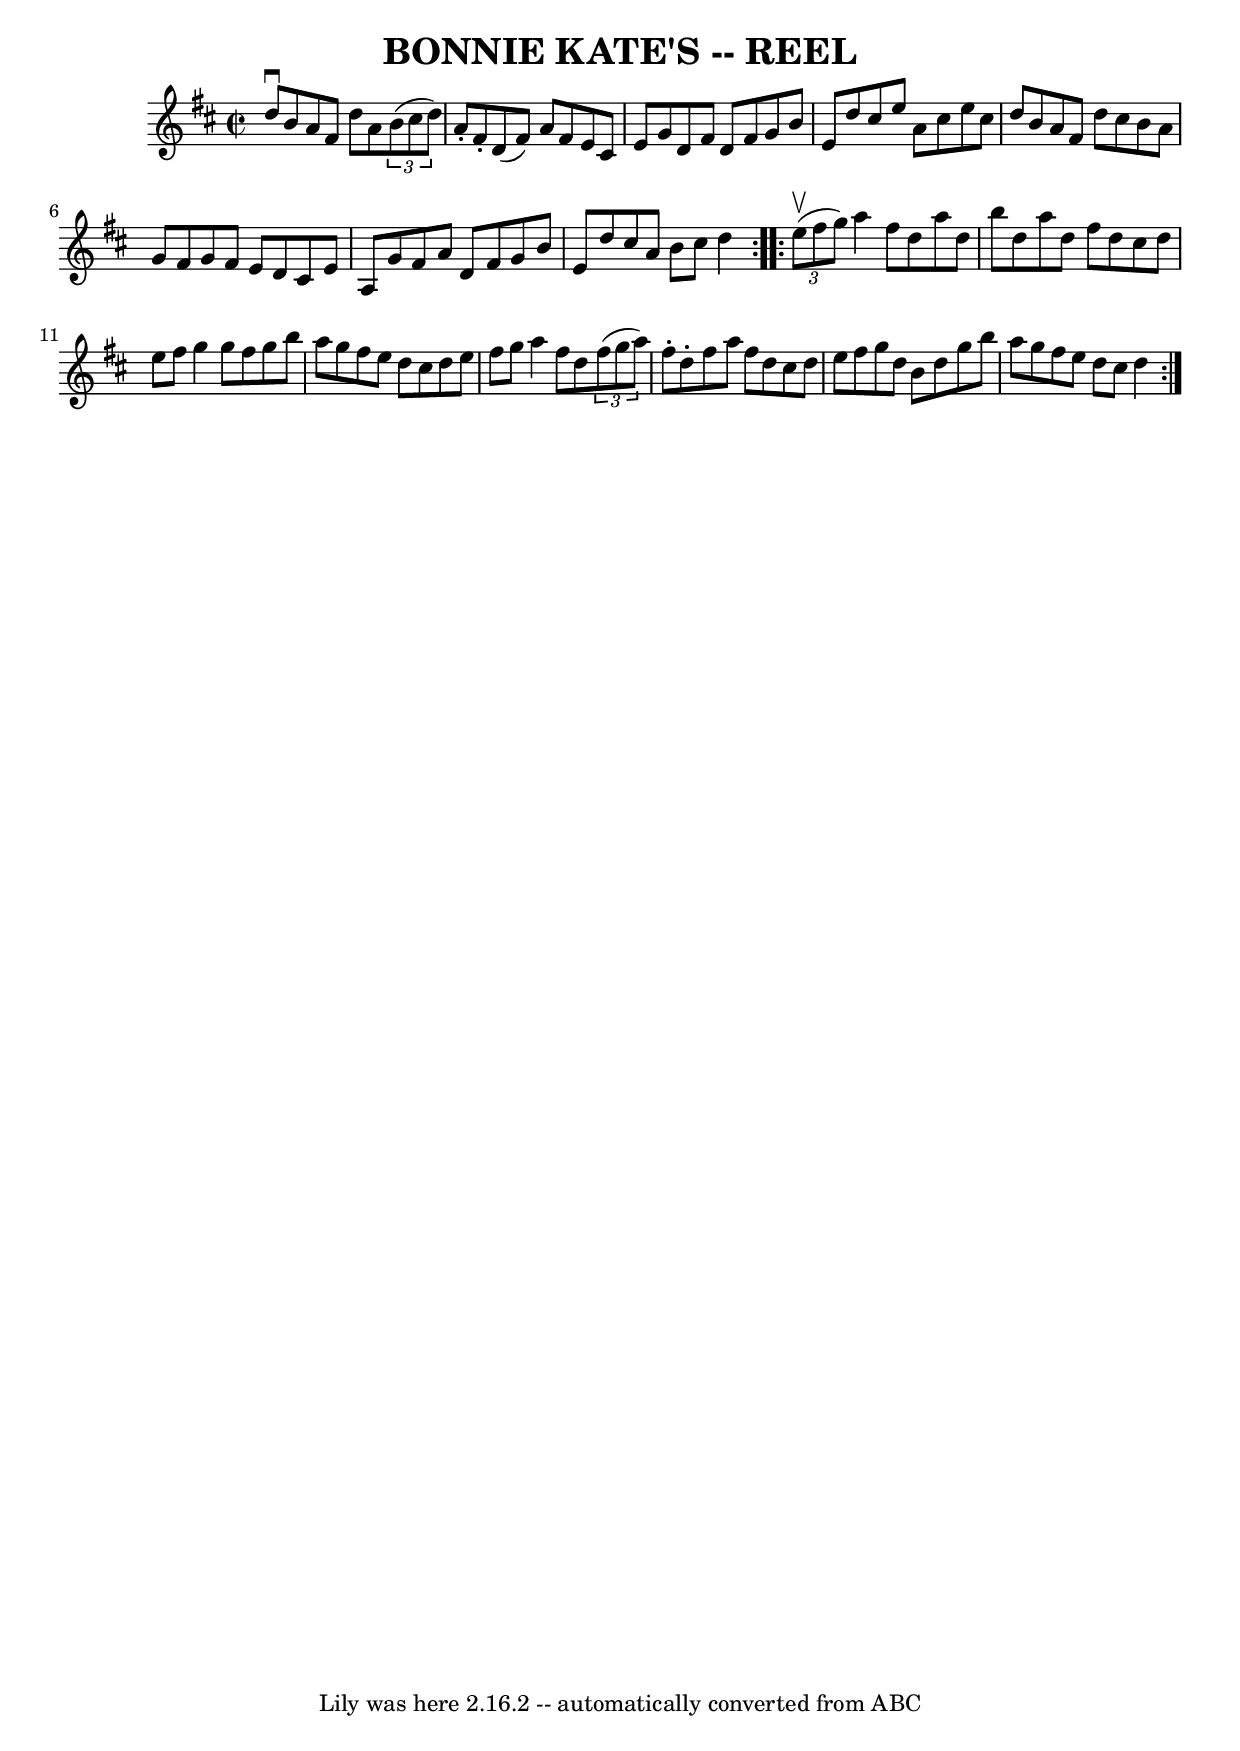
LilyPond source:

\version "2.16.2"
\include "Mammoth.ily"
\header {
  %% book = "Ryan's Mammoth Collection of Fiddle Tunes"
  crossRefNumber = "1"
  footnotes = ""
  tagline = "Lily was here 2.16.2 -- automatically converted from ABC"
  title = "BONNIE KATE'S -- REEL"

}
voicedefault =  {



  \repeat volta 2 {

    \override Staff.TimeSignature #'style = #'C
    \time 2/2 
    \key d \major     d''8^\downbow b'8         |
    a'8 fis'8  
    d''8 a'8    \times 2/3 { b'8 (cis''8 d''8)  			   } a'8-. fis'8-.    |
    d'8 (fis'8) a'8 fis'8 e'8 cis'8 e'8 g'8   |
    d'8 fis'8 d'8 fis'8 g'8 b'8 e'8 d''8     |
    cis''8 e''8 a'8 cis''8 e''8 cis''8 d''8 b'8      |
    a'8 fis'8 d''8 cis''8 b'8 a'8 g'8 fis'8     |
    g'8 fis'8 e'8 d'8 cis'8 e'8 a8 g'8    |
         fis'8 a'8 d'8 fis'8 g'8 b'8 e'8 d''8     |
    cis''8 
    a'8 b'8 cis''8 d''4    
  }     
  \repeat volta 2 {
    \times 2/3 {   
      e''8 (^\upbow fis''8 g''8)      }        |
    a''4 fis''8 d''8         a''8 d''8 b''8 d''8     |
    a''8 d''8 fis''8 d''8         cis''8 d''8 e''8 fis''8     |
    g''4 g''8 fis''8 g''8        b''8 a''8 g''8     |
    fis''8 e''8 d''8 cis''8 d''8         e''8 fis''8 g''8         |
    a''4 fis''8 d''8    \times 2/3 { 
      fis''8 (g''8 a''8)      } fis''8-. d''8-.    |
    fis''8         a''8 fis''8 d''8 cis''8 d''8 e''8 fis''8     |
    g''8        d''8 b'8 d''8 g''8 b''8 a''8 g''8     |
    fis''8    
    e''8 d''8 cis''8 d''4    
  }   

}

\score{
  <<

    \context Staff="default"
    {
      \voicedefault 
      
    }

  >>
  \layout {
    
  }
  \midi {
  }

}
